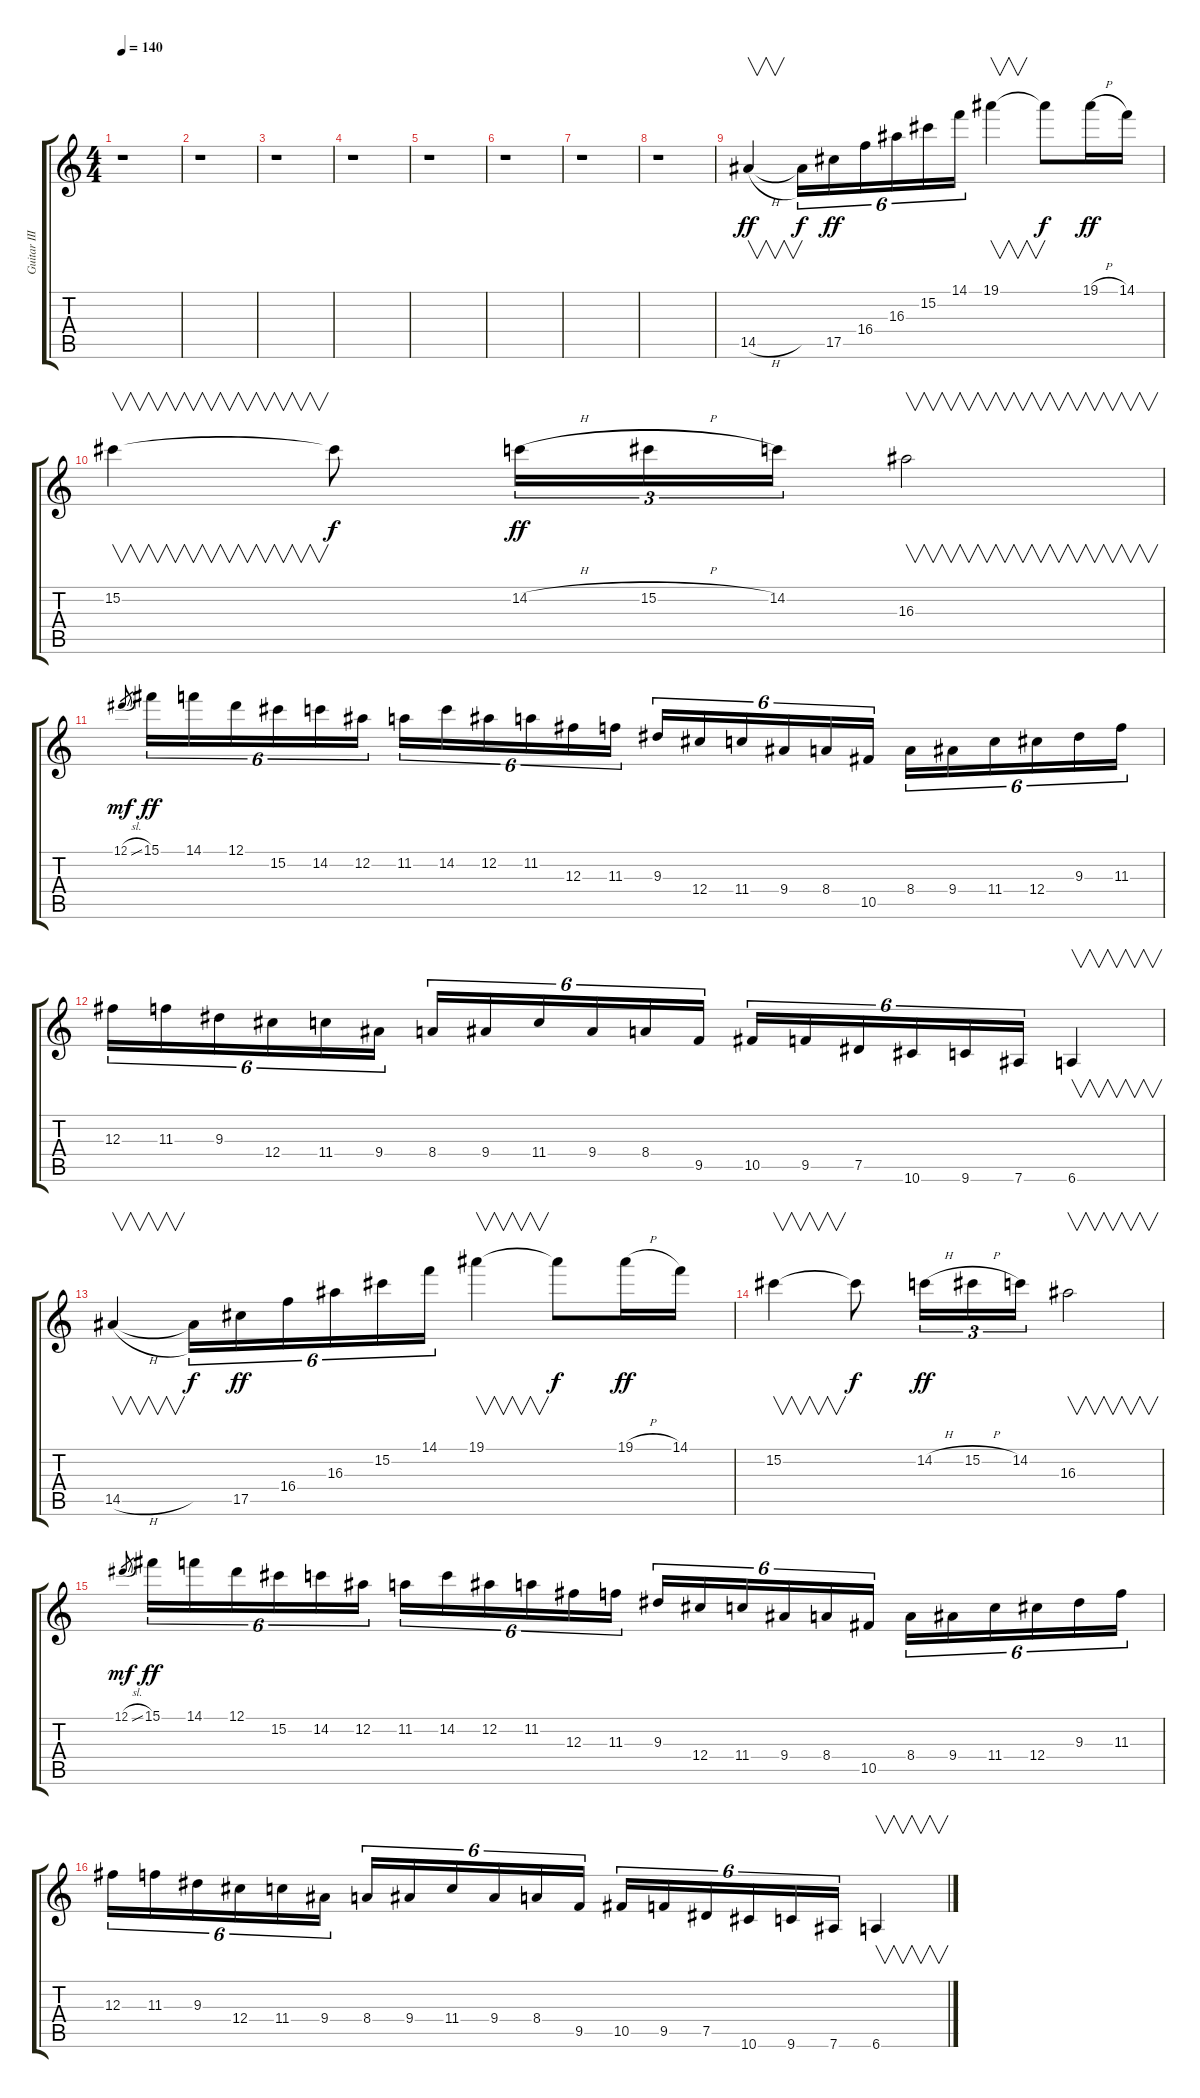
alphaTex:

\track ("Guitar III" "Guitar III") {instrument acousticguitarnylon}
\staff {score tabs}
\tuning (Eb4 Bb3 Gb3 Db3 Ab2 Eb2) {hide}
\ts (4 4)
\tempo 140
\clef g2
\ks c
r.1{dy ff} |
r.1 |
r.1 |
r.1 |
r.1 |
r.1 |
r.1 |
r.1 |
14.5{h}.4{v} 14.5{t}.16{tu (6 4) dy f} 17.5.16{tu (6 4) dy ff} 16.4.16{tu (6 4)} 16.3.16{tu (6 4)} 15.2.16{tu (6 4)} 14.1.16{tu (6 4)} 19.1.4{v} 19.1{t}.8{dy f} 19.1{h}.16{dy ff} 14.1.16 |
15.2.4{v} 15.2{t}.8{dy f} 14.2{h}.16{tu (3 2) dy ff} 15.2{h}.16{tu (3 2)} 14.2.16{tu (3 2)} 16.3.2{v} |
12.1{sl}.8{gr dy mf} 15.1.16{tu (6 4) dy ff} 14.1.16{tu (6 4)} 12.1.16{tu (6 4)} 15.2.16{tu (6 4)} 14.2.16{tu (6 4)} 12.2.16{tu (6 4)} 11.2.16{tu (6 4)} 14.2.16{tu (6 4)} 12.2.16{tu (6 4)} 11.2.16{tu (6 4)} 12.3.16{tu (6 4)} 11.3.16{tu (6 4)} 9.3.16{tu (6 4)} 12.4.16{tu (6 4)} 11.4.16{tu (6 4)} 9.4.16{tu (6 4)} 8.4.16{tu (6 4)} 10.5.16{tu (6 4)} 8.4.16{tu (6 4)} 9.4.16{tu (6 4)} 11.4.16{tu (6 4)} 12.4.16{tu (6 4)} 9.3.16{tu (6 4)} 11.3.16{tu (6 4)} |
12.3.16{tu (6 4)} 11.3.16{tu (6 4)} 9.3.16{tu (6 4)} 12.4.16{tu (6 4)} 11.4.16{tu (6 4)} 9.4.16{tu (6 4)} 8.4.16{tu (6 4)} 9.4.16{tu (6 4)} 11.4.16{tu (6 4)} 9.4.16{tu (6 4)} 8.4.16{tu (6 4)} 9.5.16{tu (6 4)} 10.5.16{tu (6 4)} 9.5.16{tu (6 4)} 7.5.16{tu (6 4)} 10.6.16{tu (6 4)} 9.6.16{tu (6 4)} 7.6.16{tu (6 4)} 6.6.4{v} |
14.5{h}.4{v} 14.5{t}.16{tu (6 4) dy f} 17.5.16{tu (6 4) dy ff} 16.4.16{tu (6 4)} 16.3.16{tu (6 4)} 15.2.16{tu (6 4)} 14.1.16{tu (6 4)} 19.1.4{v} 19.1{t}.8{dy f} 19.1{h}.16{dy ff} 14.1.16 |
15.2.4{v} 15.2{t}.8{dy f} 14.2{h}.16{tu (3 2) dy ff} 15.2{h}.16{tu (3 2)} 14.2.16{tu (3 2)} 16.3.2{v} |
12.1{sl}.8{gr dy mf} 15.1.16{tu (6 4) dy ff} 14.1.16{tu (6 4)} 12.1.16{tu (6 4)} 15.2.16{tu (6 4)} 14.2.16{tu (6 4)} 12.2.16{tu (6 4)} 11.2.16{tu (6 4)} 14.2.16{tu (6 4)} 12.2.16{tu (6 4)} 11.2.16{tu (6 4)} 12.3.16{tu (6 4)} 11.3.16{tu (6 4)} 9.3.16{tu (6 4)} 12.4.16{tu (6 4)} 11.4.16{tu (6 4)} 9.4.16{tu (6 4)} 8.4.16{tu (6 4)} 10.5.16{tu (6 4)} 8.4.16{tu (6 4)} 9.4.16{tu (6 4)} 11.4.16{tu (6 4)} 12.4.16{tu (6 4)} 9.3.16{tu (6 4)} 11.3.16{tu (6 4)} |
12.3.16{tu (6 4)} 11.3.16{tu (6 4)} 9.3.16{tu (6 4)} 12.4.16{tu (6 4)} 11.4.16{tu (6 4)} 9.4.16{tu (6 4)} 8.4.16{tu (6 4)} 9.4.16{tu (6 4)} 11.4.16{tu (6 4)} 9.4.16{tu (6 4)} 8.4.16{tu (6 4)} 9.5.16{tu (6 4)} 10.5.16{tu (6 4)} 9.5.16{tu (6 4)} 7.5.16{tu (6 4)} 10.6.16{tu (6 4)} 9.6.16{tu (6 4)} 7.6.16{tu (6 4)} 6.6.4{v}
